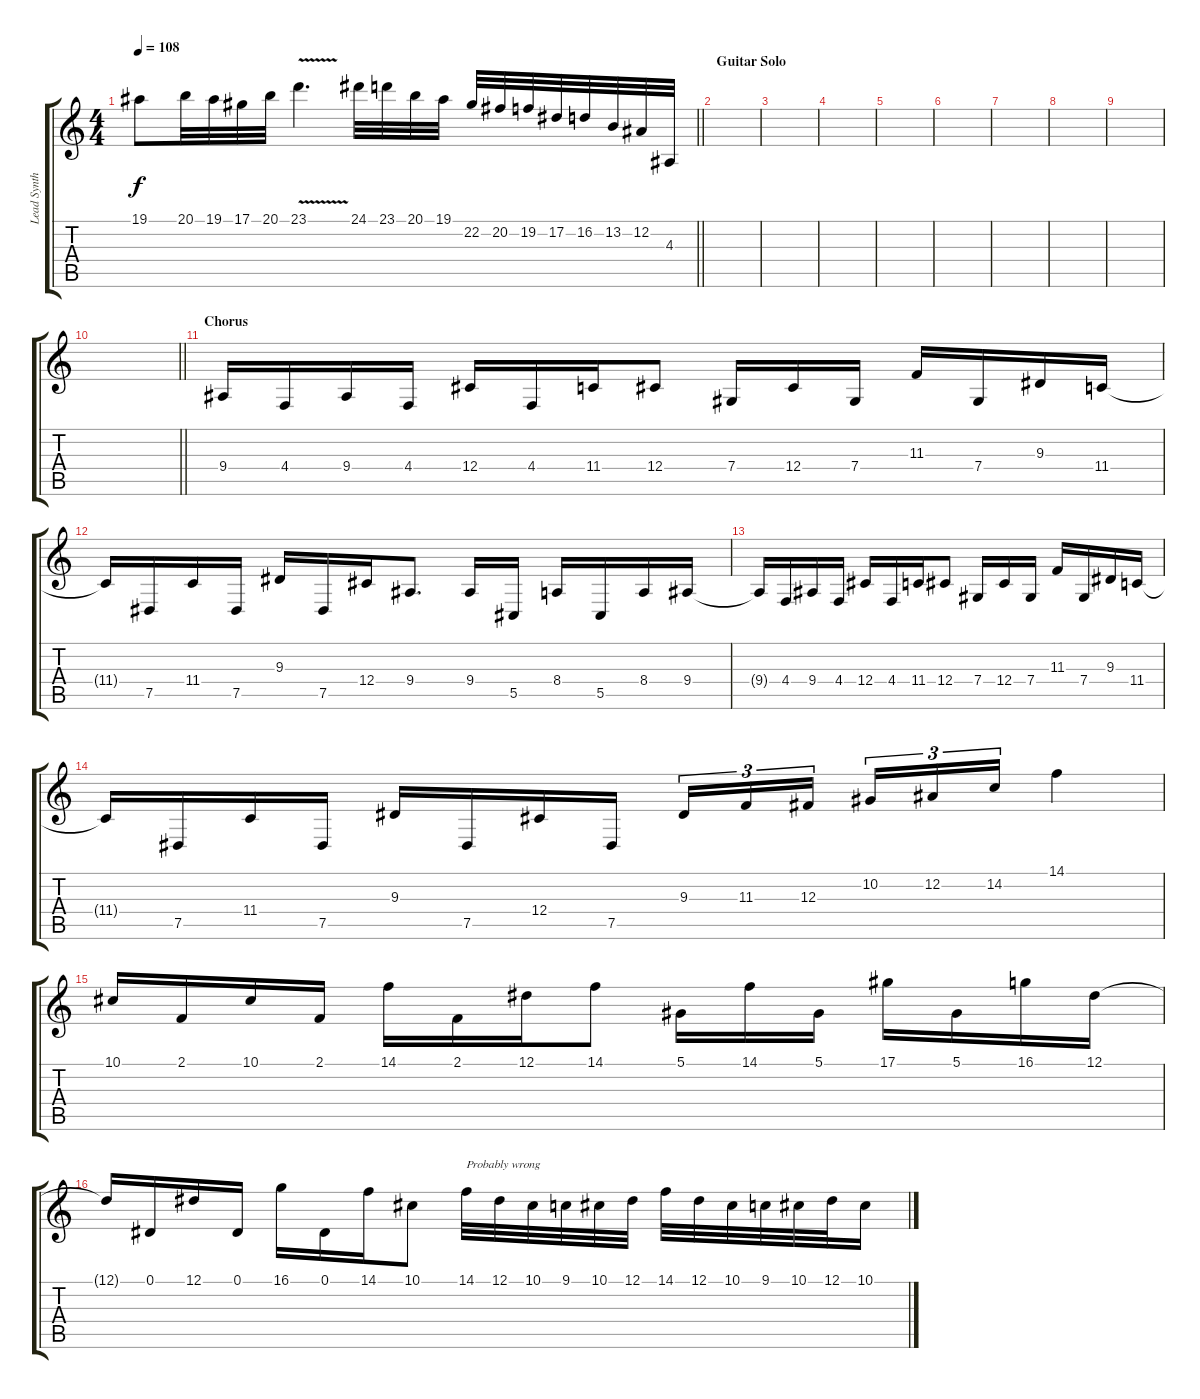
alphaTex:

\track ("Lead Synth 1" "Lead Synth") {instrument electricpiano2}
\staff {score tabs}
\tuning (Eb4 Bb3 Gb3 Db3 Ab2 Eb2) {hide}
\ts (4 4)
\tempo 108
\clef g2
\barLineRight lightlight
\ks c
19.1.8{dy f} 20.1.32 19.1.32 17.1.32 20.1.32 23.1{v}.4{d} 24.1.32 23.1.32 20.1.32 19.1.32 22.2.32 20.2.32 19.2.32 17.2.32 16.2.32 13.2.32 12.2.32 4.3.32 |
\section ("" "Guitar Solo")
|
|
|
|
|
|
|
|
\barLineRight lightlight
|
\section ("" "Chorus")
9.4.16{volume 15 balance 8} 4.4.16 9.4.16 4.4.16 12.4.16 4.4.16 11.4.16 12.4.8 7.4.16 12.4.16 7.4.16 11.3.16 7.4.16 9.3.16 11.4.16 |
11.4{t}.16 7.5.16 11.4.16 7.5.16 9.3.16 7.5.16 12.4.16 9.4.8{d} 9.4.16 5.5.16 8.4.16 5.5.16 8.4.16 9.4.16 |
9.4{t}.16 4.4.16 9.4.16 4.4.16 12.4.16 4.4.16 11.4.16 12.4.8 7.4.16 12.4.16 7.4.16 11.3.16 7.4.16 9.3.16 11.4.16 |
11.4{t}.16 7.5.16 11.4.16 7.5.16 9.3.16 7.5.16 12.4.16 7.5.16 9.3.16{tu (3 2)} 11.3.16{tu (3 2)} 12.3.16{tu (3 2) beam splitsecondary} 10.2.16{tu (3 2)} 12.2.16{tu (3 2)} 14.2.16{tu (3 2)} 14.1.4 |
10.1.16 2.1.16 10.1.16 2.1.16 14.1.16 2.1.16 12.1.16 14.1.8 5.1.16 14.1.16 5.1.16 17.1.16 5.1.16 16.1.16 12.1.16 |
12.1{t}.16 0.1.16 12.1.16 0.1.16 16.1.16 0.1.16 14.1.16 10.1.8 14.1.32{txt "Probably wrong  "} 12.1.32 10.1.32 9.1.32 10.1.32 12.1.32 14.1.32 12.1.32 10.1.32 9.1.32 10.1.32 12.1.32 10.1.16
